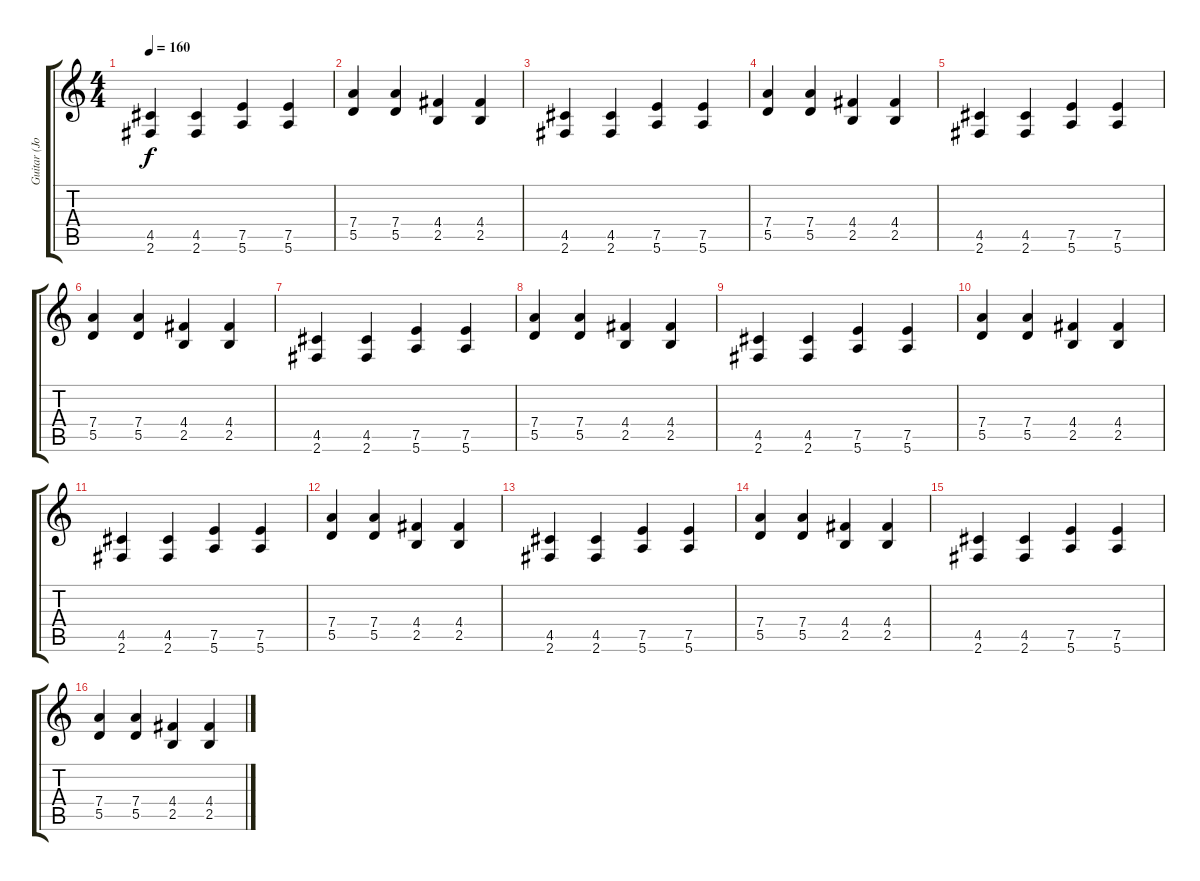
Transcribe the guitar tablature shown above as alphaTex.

\track ("Guitar (Jon)" "Guitar (Jo") {instrument electricguitarjazz}
\staff {score tabs}
\tuning (E4 B3 G3 D3 A2 E2) {hide}
\ts (4 4)
\tempo 160
\clef g2
\ks c
(4.5 2.6).4{dy f} (4.5 2.6).4 (7.5 5.6).4 (7.5 5.6).4 |
(7.4 5.5).4 (7.4 5.5).4 (4.4 2.5).4 (4.4 2.5).4 |
(4.5 2.6).4 (4.5 2.6).4 (7.5 5.6).4 (7.5 5.6).4 |
(7.4 5.5).4 (7.4 5.5).4 (4.4 2.5).4 (4.4 2.5).4 |
(4.5 2.6).4 (4.5 2.6).4 (7.5 5.6).4 (7.5 5.6).4 |
(7.4 5.5).4 (7.4 5.5).4 (4.4 2.5).4 (4.4 2.5).4 |
(4.5 2.6).4 (4.5 2.6).4 (7.5 5.6).4 (7.5 5.6).4 |
(7.4 5.5).4 (7.4 5.5).4 (4.4 2.5).4 (4.4 2.5).4 |
(4.5 2.6).4 (4.5 2.6).4 (7.5 5.6).4 (7.5 5.6).4 |
(7.4 5.5).4 (7.4 5.5).4 (4.4 2.5).4 (4.4 2.5).4 |
(4.5 2.6).4 (4.5 2.6).4 (7.5 5.6).4 (7.5 5.6).4 |
(7.4 5.5).4 (7.4 5.5).4 (4.4 2.5).4 (4.4 2.5).4 |
(4.5 2.6).4 (4.5 2.6).4 (7.5 5.6).4 (7.5 5.6).4 |
(7.4 5.5).4 (7.4 5.5).4 (4.4 2.5).4 (4.4 2.5).4 |
(4.5 2.6).4 (4.5 2.6).4 (7.5 5.6).4 (7.5 5.6).4 |
(7.4 5.5).4 (7.4 5.5).4 (4.4 2.5).4 (4.4 2.5).4
